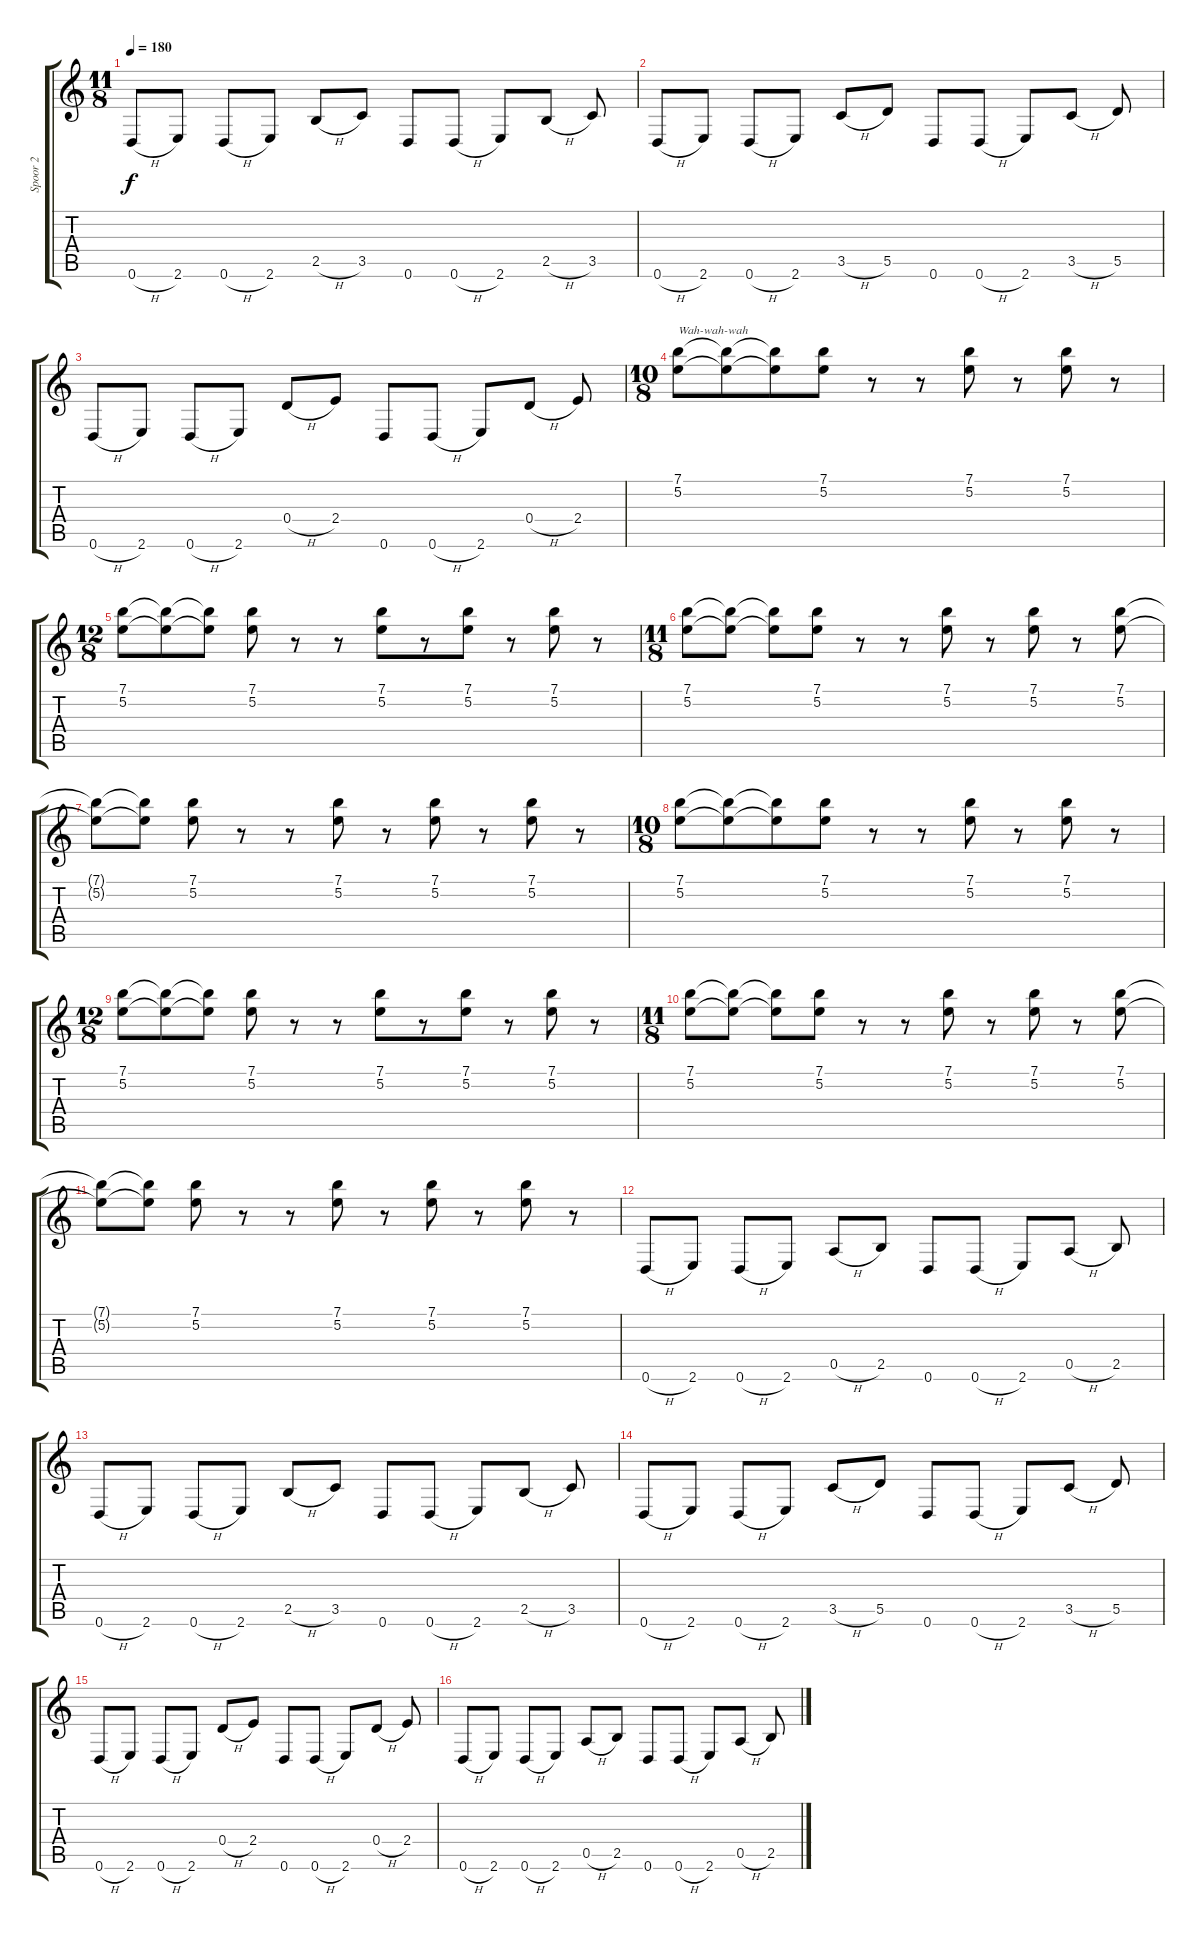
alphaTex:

\track ("Spoor 2" "Spoor 2") {instrument distortionguitar}
\staff {score tabs}
\tuning (E4 B3 G3 D3 A2 D2) {hide}
\ts (11 8)
\tempo 180
\clef g2
\ks c
0.6{h}.8{dy f} 2.6.8 0.6{h}.8 2.6.8 2.5{h}.8 3.5.8 0.6.8 0.6{h}.8 2.6.8 2.5{h}.8 3.5.8 |
0.6{h}.8 2.6.8 0.6{h}.8 2.6.8 3.5{h}.8 5.5.8 0.6.8 0.6{h}.8 2.6.8 3.5{h}.8 5.5.8 |
0.6{h}.8 2.6.8 0.6{h}.8 2.6.8 0.4{h}.8 2.4.8 0.6.8 0.6{h}.8 2.6.8 0.4{h}.8 2.4.8 |
\ts (10 8)
(7.1 5.2).8{txt "Wah-wah-wah" instrument lead2sawtooth} (7.1{t} 5.2{t}).8 (7.1{t} 5.2{t}).8 (7.1 5.2).8 r.8 r.8 (7.1 5.2).8 r.8 (7.1 5.2).8 r.8 |
\ts (12 8)
(7.1 5.2).8 (7.1{t} 5.2{t}).8 (7.1{t} 5.2{t}).8 (7.1 5.2).8 r.8 r.8 (7.1 5.2).8 r.8 (7.1 5.2).8 r.8 (7.1 5.2).8 r.8 |
\ts (11 8)
(7.1 5.2).8 (7.1{t} 5.2{t}).8 (7.1{t} 5.2{t}).8 (7.1 5.2).8 r.8 r.8 (7.1 5.2).8 r.8 (7.1 5.2).8 r.8 (7.1 5.2).8 |
(7.1{t} 5.2{t}).8 (7.1{t} 5.2{t}).8 (7.1 5.2).8 r.8 r.8 (7.1 5.2).8 r.8 (7.1 5.2).8 r.8 (7.1 5.2).8 r.8 |
\ts (10 8)
(7.1 5.2).8 (7.1{t} 5.2{t}).8 (7.1{t} 5.2{t}).8 (7.1 5.2).8 r.8 r.8 (7.1 5.2).8 r.8 (7.1 5.2).8 r.8 |
\ts (12 8)
(7.1 5.2).8 (7.1{t} 5.2{t}).8 (7.1{t} 5.2{t}).8 (7.1 5.2).8 r.8 r.8 (7.1 5.2).8 r.8 (7.1 5.2).8 r.8 (7.1 5.2).8 r.8 |
\ts (11 8)
(7.1 5.2).8 (7.1{t} 5.2{t}).8 (7.1{t} 5.2{t}).8 (7.1 5.2).8 r.8 r.8 (7.1 5.2).8 r.8 (7.1 5.2).8 r.8 (7.1 5.2).8 |
(7.1{t} 5.2{t}).8 (7.1{t} 5.2{t}).8 (7.1 5.2).8 r.8 r.8 (7.1 5.2).8 r.8 (7.1 5.2).8 r.8 (7.1 5.2).8 r.8 |
0.6{h}.8{instrument distortionguitar} 2.6.8 0.6{h}.8 2.6.8 0.5{h}.8 2.5.8 0.6.8 0.6{h}.8 2.6.8 0.5{h}.8 2.5.8 |
0.6{h}.8 2.6.8 0.6{h}.8 2.6.8 2.5{h}.8 3.5.8 0.6.8 0.6{h}.8 2.6.8 2.5{h}.8 3.5.8 |
0.6{h}.8 2.6.8 0.6{h}.8 2.6.8 3.5{h}.8 5.5.8 0.6.8 0.6{h}.8 2.6.8 3.5{h}.8 5.5.8 |
0.6{h}.8 2.6.8 0.6{h}.8 2.6.8 0.4{h}.8 2.4.8 0.6.8 0.6{h}.8 2.6.8 0.4{h}.8 2.4.8 |
0.6{h}.8 2.6.8 0.6{h}.8 2.6.8 0.5{h}.8 2.5.8 0.6.8 0.6{h}.8 2.6.8 0.5{h}.8 2.5.8
